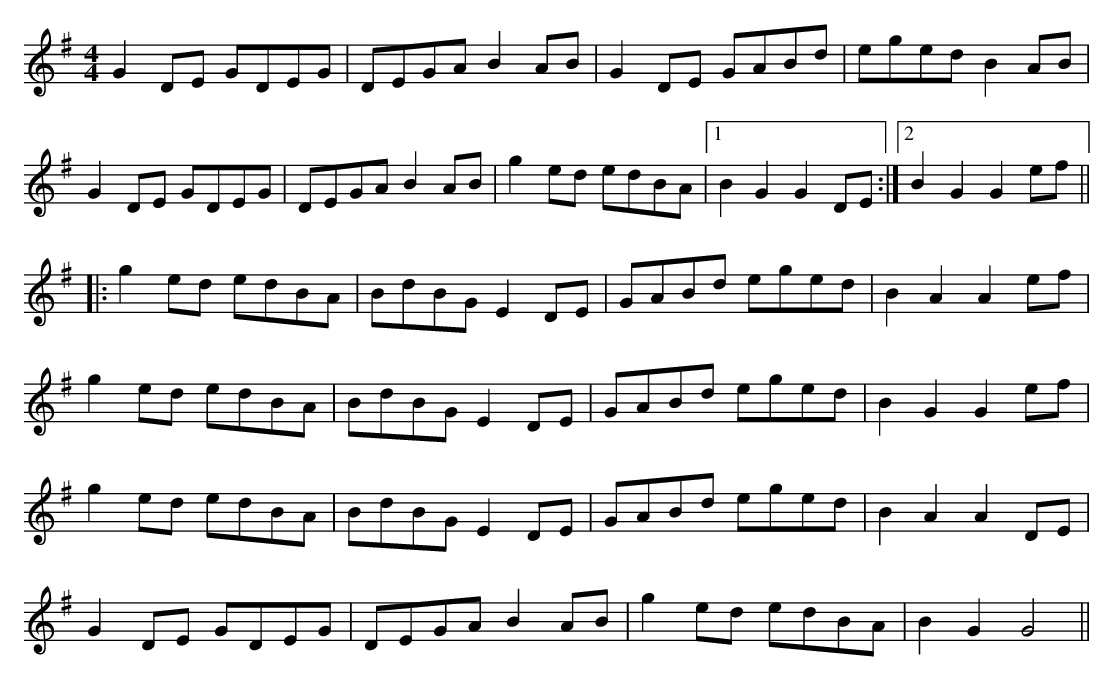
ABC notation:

X:1
M:4/4
K:G
G2DE GDEG|DEGA B2AB|G2DE GABd|eged B2AB|
G2DE GDEG|DEGA B2AB|g2ed edBA|1 B2G2 G2DE:|2 B2G2 G2ef||
|:g2ed edBA|BdBG E2DE|GABd eged|B2A2 A2ef|
g2ed edBA|BdBG E2DE|GABd eged|B2G2 G2ef|
g2ed edBA|BdBG E2DE|GABd eged|B2A2 A2DE|
G2DE GDEG|DEGA B2AB|g2ed edBA|B2G2 G4||
